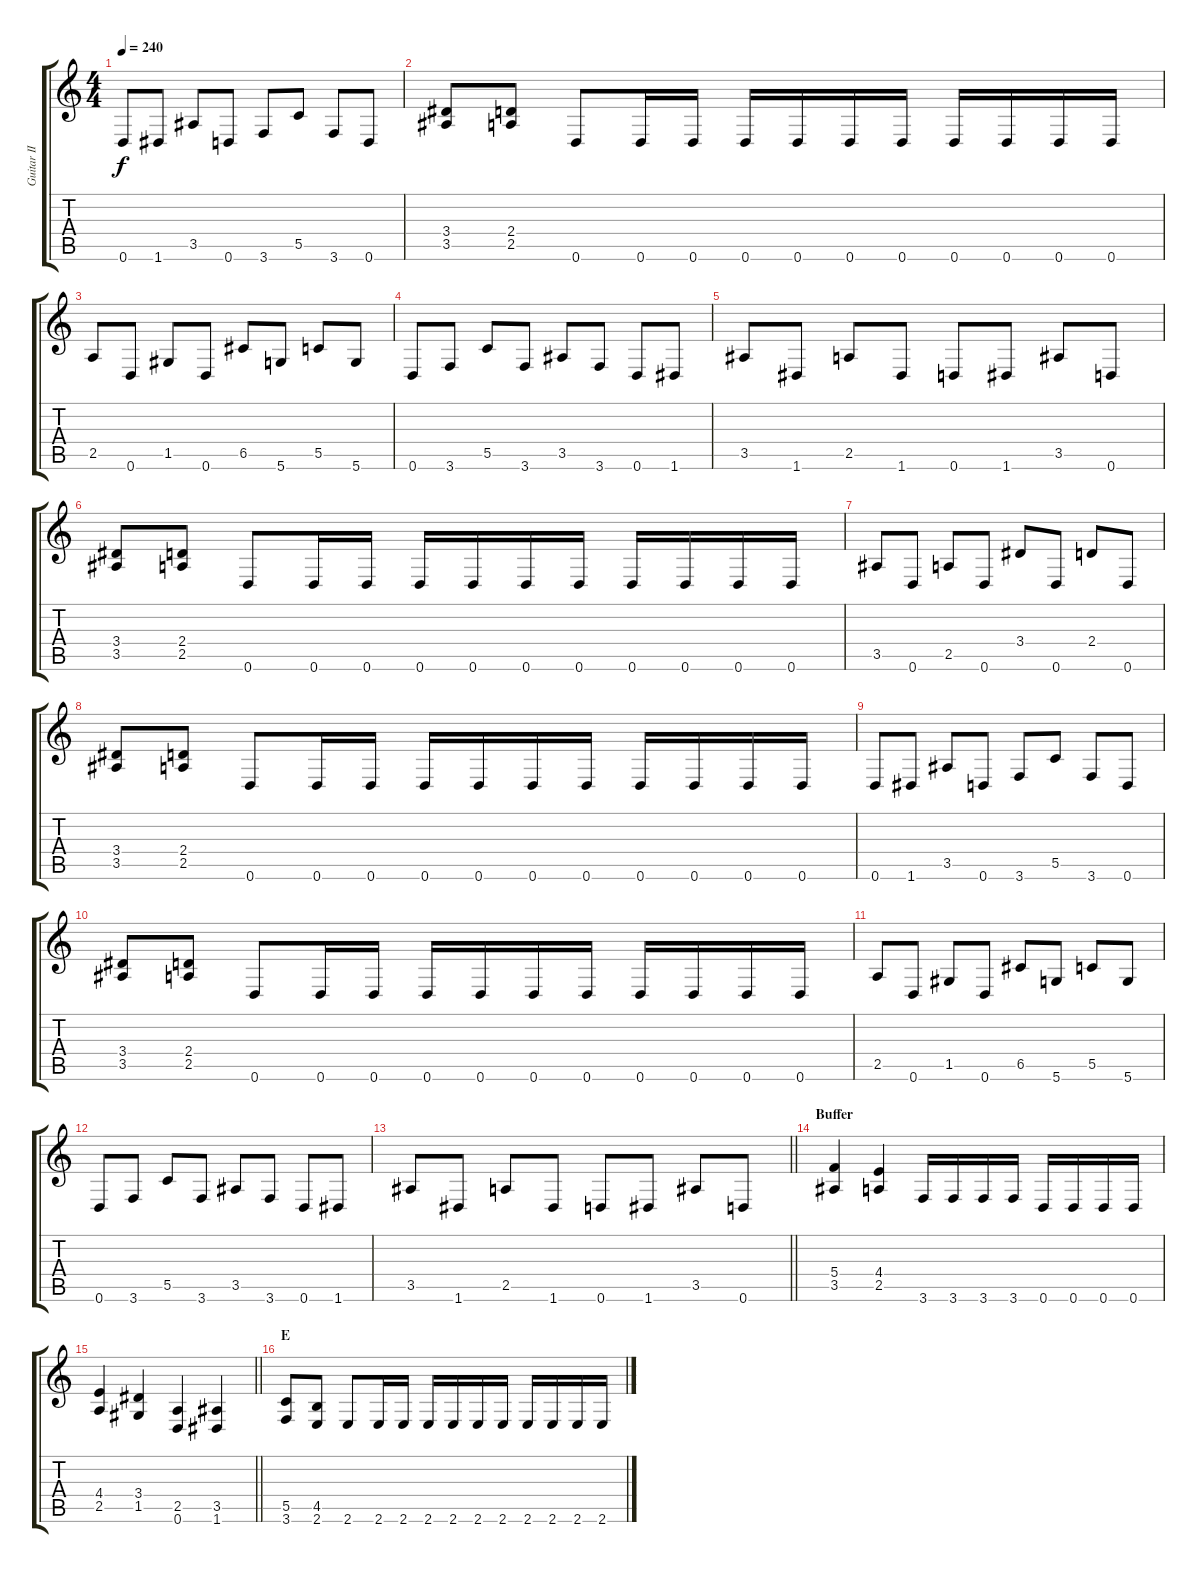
\track ("Guitar II" "Guitar II") {instrument distortionguitar}
\staff {score tabs}
\tuning (D4 A3 F3 C3 G2 D2) {hide}
\ts (4 4)
\tempo 240
\clef g2
\ks c
0.6.8{dy f} 1.6.8 3.5.8 0.6.8 3.6.8 5.5.8 3.6.8 0.6.8 |
(3.4 3.5).8 (2.4 2.5).8 0.6.8 0.6.16 0.6.16 0.6.16 0.6.16 0.6.16 0.6.16 0.6.16 0.6.16 0.6.16 0.6.16 |
2.5.8 0.6.8 1.5.8 0.6.8 6.5.8 5.6.8 5.5.8 5.6.8 |
0.6.8 3.6.8 5.5.8 3.6.8 3.5.8 3.6.8 0.6.8 1.6.8 |
3.5.8 1.6.8 2.5.8 1.6.8 0.6.8 1.6.8 3.5.8 0.6.8 |
(3.4 3.5).8 (2.4 2.5).8 0.6.8 0.6.16 0.6.16 0.6.16 0.6.16 0.6.16 0.6.16 0.6.16 0.6.16 0.6.16 0.6.16 |
3.5.8 0.6.8 2.5.8 0.6.8 3.4.8 0.6.8 2.4.8 0.6.8 |
(3.4 3.5).8 (2.4 2.5).8 0.6.8 0.6.16 0.6.16 0.6.16 0.6.16 0.6.16 0.6.16 0.6.16 0.6.16 0.6.16 0.6.16 |
0.6.8 1.6.8 3.5.8 0.6.8 3.6.8 5.5.8 3.6.8 0.6.8 |
(3.4 3.5).8 (2.4 2.5).8 0.6.8 0.6.16 0.6.16 0.6.16 0.6.16 0.6.16 0.6.16 0.6.16 0.6.16 0.6.16 0.6.16 |
2.5.8 0.6.8 1.5.8 0.6.8 6.5.8 5.6.8 5.5.8 5.6.8 |
0.6.8 3.6.8 5.5.8 3.6.8 3.5.8 3.6.8 0.6.8 1.6.8 |
\barLineRight lightlight
3.5.8 1.6.8 2.5.8 1.6.8 0.6.8 1.6.8 3.5.8 0.6.8 |
\section ("" "Buffer")
(5.4 3.5).4 (4.4 2.5).4 3.6.16 3.6.16 3.6.16 3.6.16 0.6.16 0.6.16 0.6.16 0.6.16 |
\barLineRight lightlight
(4.4 2.5).4 (3.4 1.5).4 (2.5 0.6).4 (3.5 1.6).4 |
\section ("" "E")
(5.5 3.6).8 (4.5 2.6).8 2.6.8 2.6.16 2.6.16 2.6.16 2.6.16 2.6.16 2.6.16 2.6.16 2.6.16 2.6.16 2.6.16
